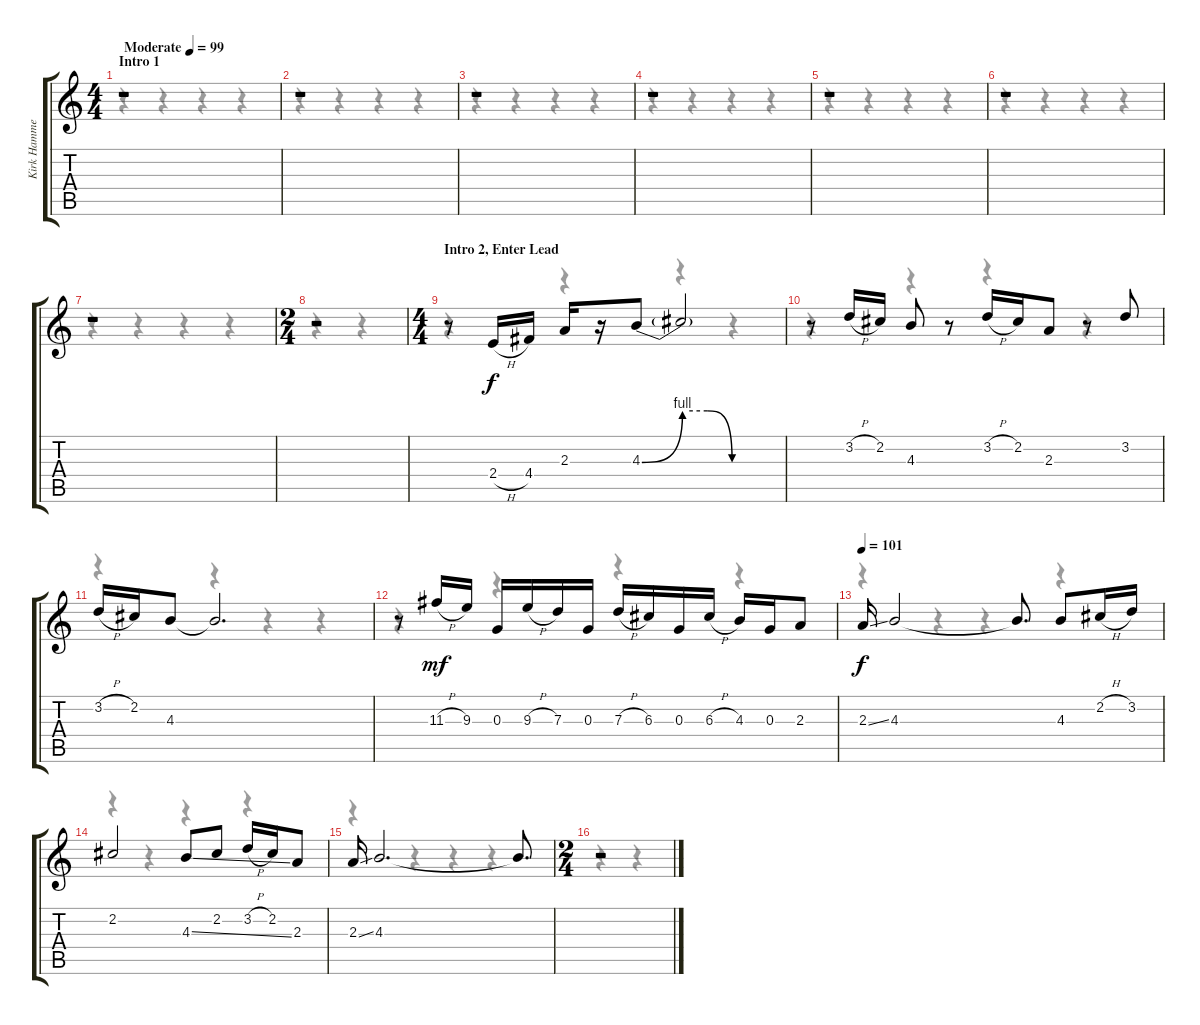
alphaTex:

\track ("Kirk Hammett (Lead Clean)" "Kirk Hamme") {instrument electricguitarclean}
\staff {score tabs}
\tuning (E4 B3 G3 D3 A2 E2) {hide}
\voice
\ts (4 4)
\section ("" "Intro 1")
\tempo (99 "Moderate")
\clef g2
\ks c
r.1{dy f instrument electricguitarclean} |
r.1 |
r.1 |
r.1 |
r.1 |
r.1 |
r.1 |
\ts (2 4)
r.2 |
\ts (4 4)
\section ("" "Intro 2, Enter Lead")
r.8 2.4{h}.16 4.4.16 2.3.16 r.16 4.3{be (bend 0 0 60 4)}.8 4.3{be (custom 0 4 15 4 30 0 60 0) t}.2 |
r.8 3.2{h}.16 2.2.16 4.3.8 r.8 3.2{h}.16 2.2.16 2.3.8 r.8 3.2.8 |
3.2{h}.16 2.2.16 4.3.8 4.3{t}.2{d} |
r.8 11.3{h}.16{dy mf} 9.3.16 0.3.16 9.3{h}.16 7.3.16 0.3.16 7.3{h}.16 6.3.16 0.3.16 6.3{h}.16 4.3.16 0.3.16 2.3.8 |
\tempo 101
2.3{ss}.16{dy f} 4.3.2 4.3{t}.8{d} 4.3.8 2.2{h}.16 3.2.16 |
2.2.2 4.3{ss}.8 2.2.8 3.2{h}.16 2.2.16 2.3.8 |
2.3{ss}.16 4.3.2{d} 4.3{t}.8{d} |
\ts (2 4)
r.2
\voice
\clef g2
\ottava regular
\simile none
\ks c
r.4{dy f} r.4 r.4 r.4 |
r.4 r.4 r.4 r.4 |
r.4 r.4 r.4 r.4 |
r.4 r.4 r.4 r.4 |
r.4 r.4 r.4 r.4 |
r.4 r.4 r.4 r.4 |
r.4 r.4 r.4 r.4 |
r.4 r.4 |
r.4 r.4 r.4 r.4 |
r.4 r.4 r.4 r.4 |
r.4 r.4 r.4 r.4 |
r.4 r.4 r.4 r.4 |
r.4 r.4 r.4 r.4 |
r.4 r.4 r.4 r.4 |
r.4 r.4 r.4 r.4 |
r.4 r.4
